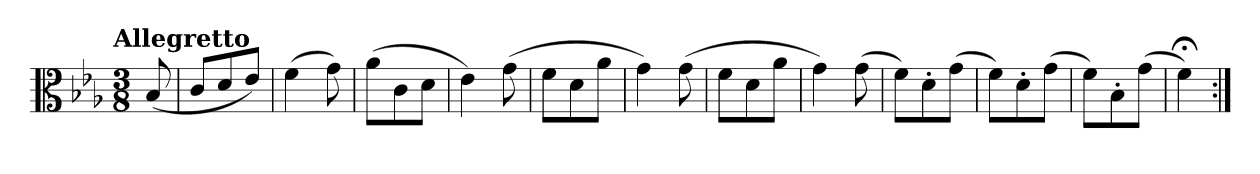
**kern
*part1
*staff1
*clefC3
*k[b-e-a-]
!!LO:TX:omd:t=Allegretto
*M3/8
*MM116
=
(8B-
=1
8c/L
8d/
8e-/J)
=2
(4f
8g)
=3
(8a-L
8c
8dJ
=4
4e-)
(8g
=5
8fL
8d
8a-J
=6
4g)
(8g
=7
8fL
8d
8a-J
=8
4g)
(8g
=9
8fL)
8d'
(8gJ
!!LO:LB:g=z
=10
8fL)
8d'
(8gJ
=11
8fL)
8B-'
(8gJ
=12
4f;<)
=:|!
*-
